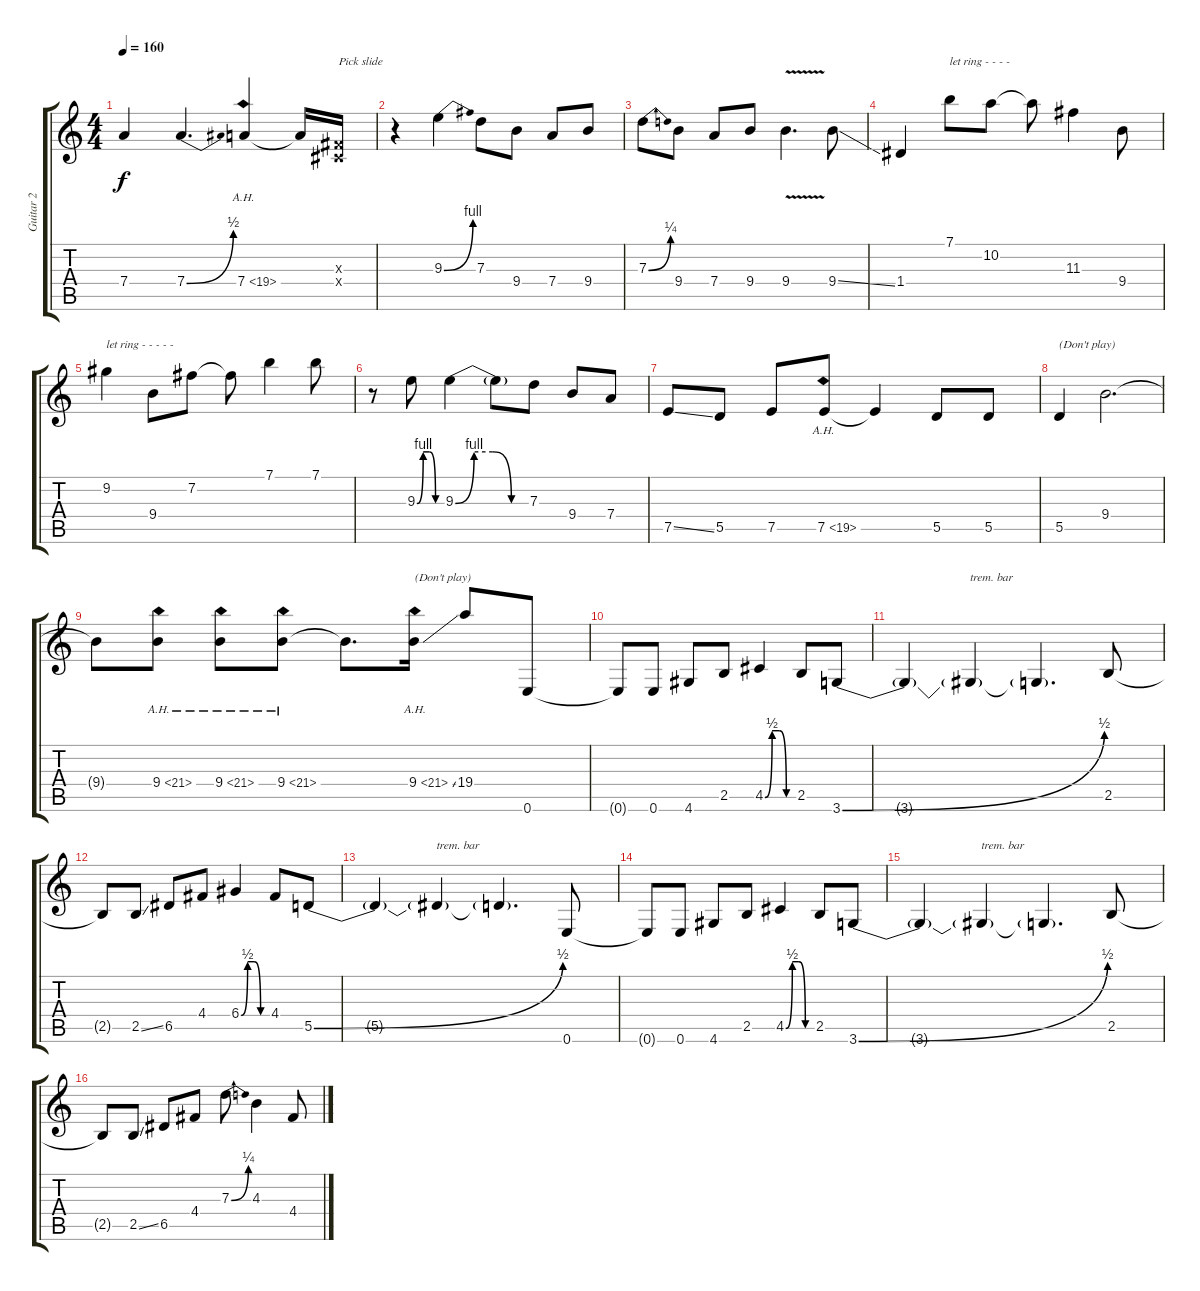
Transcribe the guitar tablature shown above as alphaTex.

\track ("Guitar 2" "Guitar 2") {instrument distortionguitar}
\staff {score tabs}
\tuning (E4 B3 G3 D3 A2 E2) {hide}
\ts (4 4)
\tempo 160
\clef g2
\ks c
7.4{t}.4{dy f} 7.4{be (bend 0 0 60 2)}.4{d} 7.4{ah 12}.4 7.4{t}.16 (-1.3{x} -1.4{x}).16{txt "Pick slide"} |
r.4 9.3{be (bend 0 0 60 4)}.4 7.3.8 9.4.8 7.4.8 9.4.8 |
7.3{be (bend 0 0 60 1)}.8 9.4.8 7.4.8 9.4.8 9.4{v}.4{d} 9.4{ss}.8 |
1.4.4 7.1.8{txt "let ring - - - - "} 10.2.8 10.2{t}.8 11.3.4 9.4.8 |
9.2.4{txt "let ring - - - - -"} 9.4.8 7.2.8 7.2{t}.8 7.1.4 7.1.8 |
r.8 9.3{be (custom 0 0 15 4 30 4 45 0 60 0)}.8 9.3{be (custom 0 0 15 4 30 4 45 0 60 0)}.4 9.3{t}.8 7.3.8 9.4.8 7.4.8 |
7.5{ss}.8 5.5.8 7.5.8 7.5{ah 12}.8 7.5{t}.4 5.5.8 5.5.8 |
5.5.4{txt "(Don't play)"} 9.4.2{d} |
9.4{t}.8 9.4{ah 12}.8 9.4{ah 12}.8 9.4{ah 12}.8 9.4{t}.8{d} 9.4{ah 12 ss}.16{txt "(Don't play)"} 19.4.8 0.6.8 |
0.6{t}.8 0.6.8 4.6.8 2.5.8 4.5{be (custom 0 0 15 2 30 2 45 0 60 0)}.4 2.5.8 3.6{be (bend 0 0 60 2)}.8 |
3.6{t}.4 3.6{t}.4{txt "trem. bar"} 3.6{t}.4{d} 2.5.8 |
2.5{t}.8 2.5{ss}.8 6.5.8 4.4.8 6.4{be (custom 0 0 15 2 30 2 45 0 60 0)}.4 4.4.8 5.5{be (bend 0 0 60 2)}.8 |
5.5{t}.4 5.5{t}.4{txt "trem. bar"} 5.5{t}.4{d} 0.6.8 |
0.6{t}.8 0.6.8 4.6.8 2.5.8 4.5{be (custom 0 0 15 2 30 2 45 0 60 0)}.4 2.5.8 3.6{be (bend 0 0 60 2)}.8 |
3.6{t}.4 3.6{t}.4{txt "trem. bar"} 3.6{t}.4{d} 2.5.8 |
2.5{t}.8 2.5{ss}.8 6.5.8 4.4.8 7.3{be (bend 0 0 60 1)}.8 4.3.4 4.4.8
